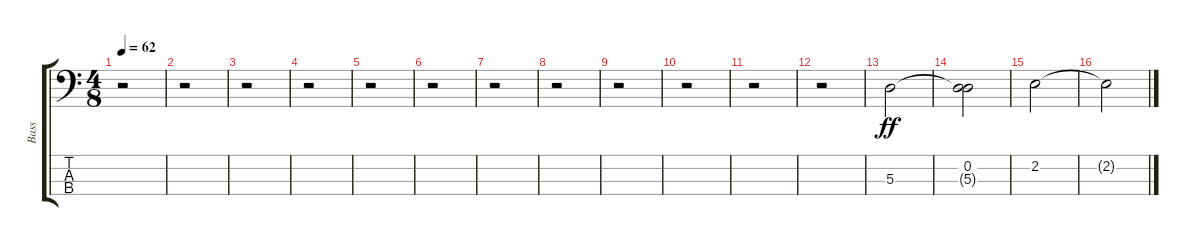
\track ("Bass" "Bass") {instrument electricbasspick}
\staff {score tabs}
\tuning (G2 D2 A1 E1) {hide}
\ts (4 8)
\tempo 62
\clef f4
\ks c
r.2{dy ff} |
r.2 |
r.2 |
r.2 |
r.2 |
r.2 |
r.2 |
r.2 |
r.2 |
r.2 |
r.2 |
r.2 |
5.3.2 |
(0.2 5.3{t}).2 |
2.2.2 |
2.2{t}.2
